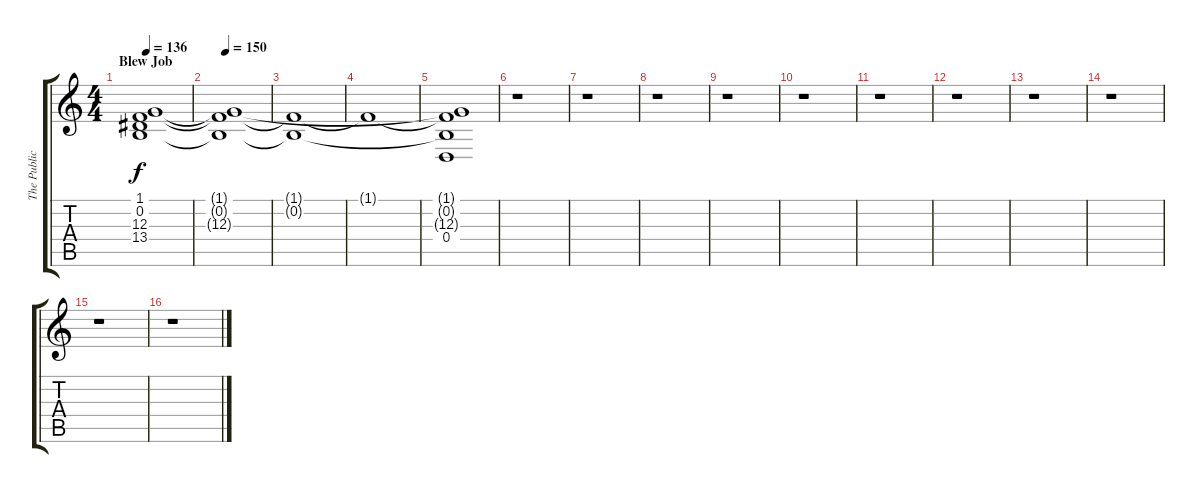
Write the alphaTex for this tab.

\track ("The Public" "The Public") {instrument applause}
\staff {score tabs}
\tuning (E4 B3 G3 D3 A2 E2) {hide}
\ts (4 4)
\section ("" "Blew Job")
\tempo 136
\clef g2
\ks c
(1.1 0.2 12.3 13.4).1{dy f instrument applause} |
\tempo 150
(1.1{t} 0.2{t} 12.3{t}).1 |
(1.1{t} 0.2{t}).1{volume 11} |
1.1{t}.1{volume 10} |
(1.1{t} 0.2{t} 12.3{t} 0.4).1{volume 9} |
r.1 |
r.1 |
r.1 |
r.1 |
r.1 |
r.1 |
r.1 |
r.1 |
r.1 |
r.1 |
r.1
